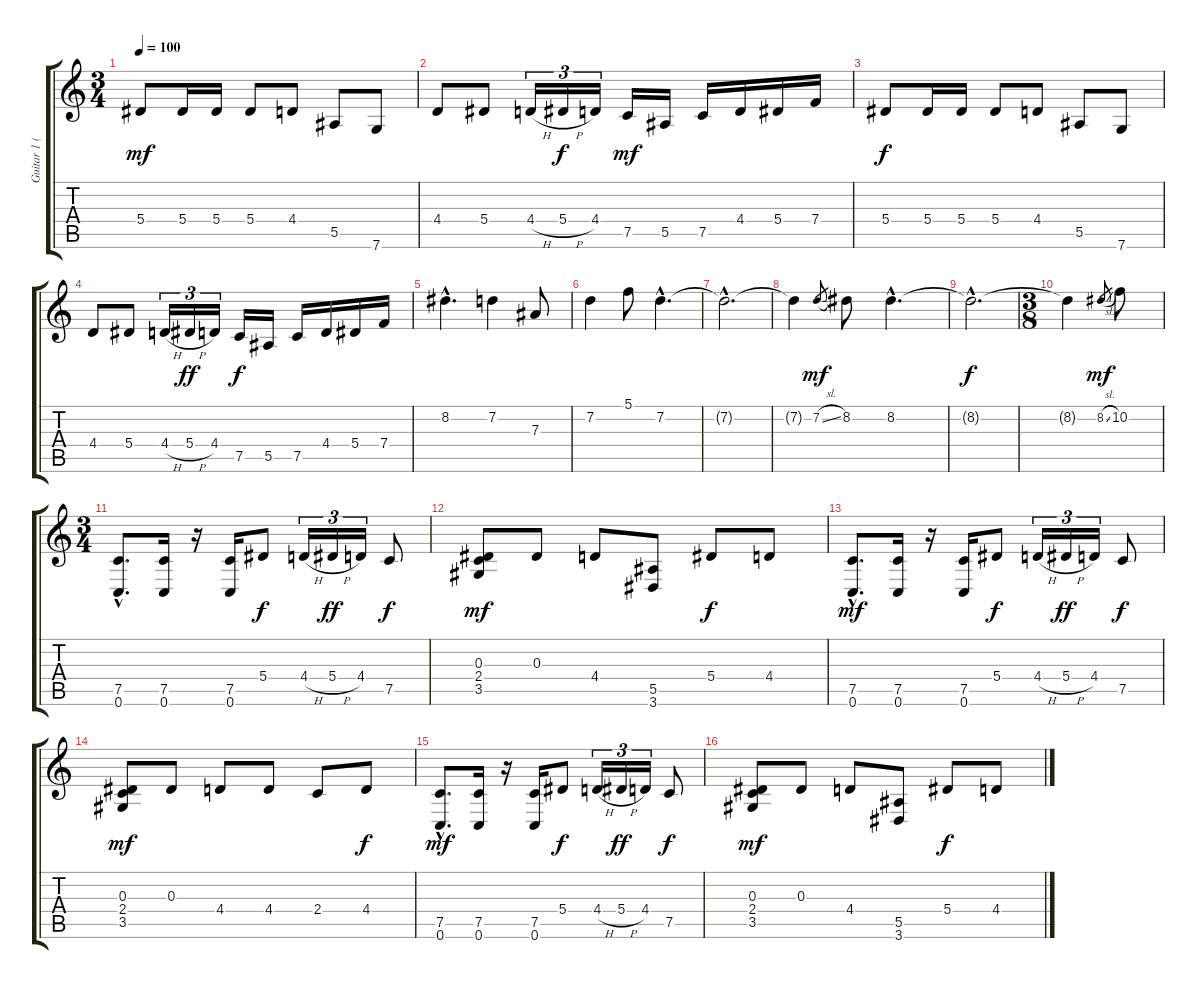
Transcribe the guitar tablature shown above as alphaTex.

\track ("Guitar 1 (Lead)" "Guitar 1 (") {instrument distortionguitar}
\staff {score tabs}
\tuning (C4 G3 Eb3 Bb2 F2 C2) {hide}
\ts (3 4)
\tempo 100
\clef g2
\ks c
5.4.8{dy mf} 5.4.16 5.4.16 5.4.8 4.4.8 5.5.8 7.6.8 |
4.4.8 5.4.8 4.4{h}.16{tu (3 2)} 5.4{h}.16{tu (3 2) dy f} 4.4.16{tu (3 2)} 7.5.16{dy mf} 5.5.16 7.5.16 4.4.16 5.4.16 7.4.16 |
5.4.8{dy f} 5.4.16 5.4.16 5.4.8 4.4.8 5.5.8 7.6.8 |
4.4.8 5.4.8 4.4{h}.16{tu (3 2)} 5.4{h}.16{tu (3 2) dy ff} 4.4.16{tu (3 2)} 7.5.16{dy f} 5.5.16 7.5.16 4.4.16 5.4.16 7.4.16 |
8.2{hac}.4{d} 7.2.4 7.3.8 |
7.2.4 5.1.8 7.2{hac}.4{d} |
7.2{hac t}.2{d} |
7.2{t}.4 7.2{sl}.8{gr dy mf} 8.2.8 8.2{hac}.4{d} |
8.2{hac t}.2{d dy f} |
\ts (3 8)
8.2{t}.4 8.2{sl}.8{gr dy mf} 10.2.8 |
\ts (3 4)
(7.5{hac} 0.6{hac}).8{d} (7.5 0.6).16 r.16 (7.5 0.6).16 5.4.8{dy f} 4.4{h}.16{tu (3 2)} 5.4{h}.16{tu (3 2) dy ff} 4.4.16{tu (3 2)} 7.5.8{dy f} |
(0.3 2.4 3.5).8{dy mf} 0.3.8 4.4.8 (5.5 3.6).8 5.4.8{dy f} 4.4.8 |
(7.5{hac} 0.6{hac}).8{d dy mf} (7.5 0.6).16 r.16 (7.5 0.6).16 5.4.8{dy f} 4.4{h}.16{tu (3 2)} 5.4{h}.16{tu (3 2) dy ff} 4.4.16{tu (3 2)} 7.5.8{dy f} |
(0.3 2.4 3.5).8{dy mf} 0.3.8 4.4.8 4.4.8 2.4.8 4.4.8{dy f} |
(7.5{hac} 0.6{hac}).8{d dy mf} (7.5 0.6).16 r.16 (7.5 0.6).16 5.4.8{dy f} 4.4{h}.16{tu (3 2)} 5.4{h}.16{tu (3 2) dy ff} 4.4.16{tu (3 2)} 7.5.8{dy f} |
(0.3 2.4 3.5).8{dy mf} 0.3.8 4.4.8 (5.5 3.6).8 5.4.8{dy f} 4.4.8
